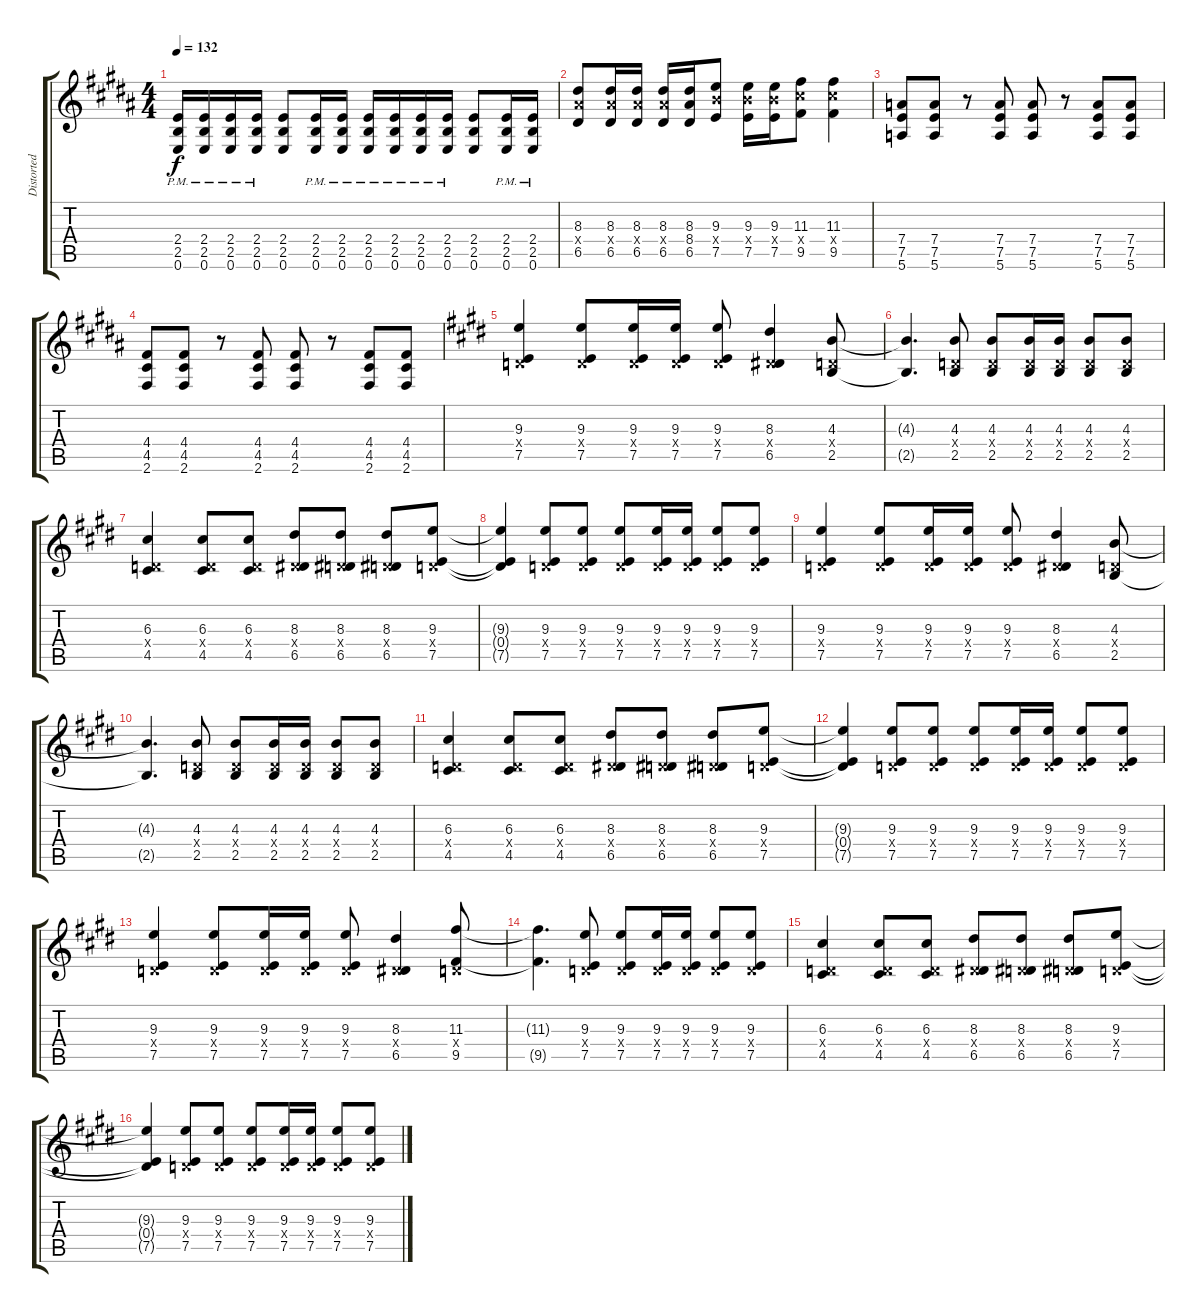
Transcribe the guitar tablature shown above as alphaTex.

\track ("Distorted Guitar (Matt Skiba)" "Distorted ") {instrument distortionguitar}
\staff {score tabs}
\tuning (E4 B3 G3 D3 A2 E2) {hide}
\ts (4 4)
\tempo 132
\clef g2
\ks b
(2.4{pm} 2.5{pm} 0.6{pm}).16{dy f} (2.4{pm} 2.5{pm} 0.6{pm}).16 (2.4{pm} 2.5{pm} 0.6{pm}).16 (2.4{pm} 2.5{pm} 0.6{pm}).16 (2.4 2.5 0.6).8 (2.4{pm} 2.5{pm} 0.6{pm}).16 (2.4{pm} 2.5{pm} 0.6{pm}).16 (2.4{pm} 2.5{pm} 0.6{pm}).16 (2.4{pm} 2.5{pm} 0.6{pm}).16 (2.4{pm} 2.5{pm} 0.6{pm}).16 (2.4{pm} 2.5{pm} 0.6{pm}).16 (2.4 2.5 0.6).8 (2.4{pm} 2.5{pm} 0.6{pm}).16 (2.4{pm} 2.5{pm} 0.6{pm}).16 |
(8.3 8.4{x} 6.5).8 (8.3 8.4{x} 6.5).16 (8.3 8.4{x} 6.5).16 (8.3 8.4{x} 6.5).16 (8.3 8.4 6.5).16 (9.3 9.4{x} 7.5).8 (9.3 9.4{x} 7.5).16 (9.3 9.4{x} 7.5).16 (11.3 11.4{x} 9.5).8 (11.3 11.4{x} 9.5).4 |
(7.4 7.5 5.6).8 (7.4 7.5 5.6).8 r.8 (7.4 7.5 5.6).8 (7.4 7.5 5.6).8 r.8 (7.4 7.5 5.6).8 (7.4 7.5 5.6).8 |
(4.4 4.5 2.6).8 (4.4 4.5 2.6).8 r.8 (4.4 4.5 2.6).8 (4.4 4.5 2.6).8 r.8 (4.4 4.5 2.6).8 (4.4 4.5 2.6).8 |
\ks e
(9.3 0.4{x} 7.5).4 (9.3 0.4{x} 7.5).8 (9.3 0.4{x} 7.5).16 (9.3 0.4{x} 7.5).16 (9.3 0.4{x} 7.5).8 (8.3 0.4{x} 6.5).4 (4.3 0.4{x} 2.5).8 |
(4.3{t} 2.5{t}).4{d} (4.3 0.4{x} 2.5).8 (4.3 0.4{x} 2.5).8 (4.3 0.4{x} 2.5).16 (4.3 0.4{x} 2.5).16 (4.3 0.4{x} 2.5).8 (4.3 0.4{x} 2.5).8 |
(6.3 0.4{x} 4.5).4 (6.3 0.4{x} 4.5).8 (6.3 0.4{x} 4.5).8 (8.3 0.4{x} 6.5).8 (8.3 0.4{x} 6.5).8 (8.3 0.4{x} 6.5).8 (9.3 0.4{x} 7.5).8 |
(9.3{t} 0.4{t} 7.5{t}).4 (9.3 0.4{x} 7.5).8 (9.3 0.4{x} 7.5).8 (9.3 0.4{x} 7.5).8 (9.3 0.4{x} 7.5).16 (9.3 0.4{x} 7.5).16 (9.3 0.4{x} 7.5).8 (9.3 0.4{x} 7.5).8 |
(9.3 0.4{x} 7.5).4 (9.3 0.4{x} 7.5).8 (9.3 0.4{x} 7.5).16 (9.3 0.4{x} 7.5).16 (9.3 0.4{x} 7.5).8 (8.3 0.4{x} 6.5).4 (4.3 0.4{x} 2.5).8 |
(4.3{t} 2.5{t}).4{d} (4.3 0.4{x} 2.5).8 (4.3 0.4{x} 2.5).8 (4.3 0.4{x} 2.5).16 (4.3 0.4{x} 2.5).16 (4.3 0.4{x} 2.5).8 (4.3 0.4{x} 2.5).8 |
(6.3 0.4{x} 4.5).4 (6.3 0.4{x} 4.5).8 (6.3 0.4{x} 4.5).8 (8.3 0.4{x} 6.5).8 (8.3 0.4{x} 6.5).8 (8.3 0.4{x} 6.5).8 (9.3 0.4{x} 7.5).8 |
(9.3{t} 0.4{t} 7.5{t}).4 (9.3 0.4{x} 7.5).8 (9.3 0.4{x} 7.5).8 (9.3 0.4{x} 7.5).8 (9.3 0.4{x} 7.5).16 (9.3 0.4{x} 7.5).16 (9.3 0.4{x} 7.5).8 (9.3 0.4{x} 7.5).8 |
(9.3 0.4{x} 7.5).4 (9.3 0.4{x} 7.5).8 (9.3 0.4{x} 7.5).16 (9.3 0.4{x} 7.5).16 (9.3 0.4{x} 7.5).8 (8.3 0.4{x} 6.5).4 (11.3 0.4{x} 9.5).8 |
(11.3{t} 9.5{t}).4{d} (9.3 0.4{x} 7.5).8 (9.3 0.4{x} 7.5).8 (9.3 0.4{x} 7.5).16 (9.3 0.4{x} 7.5).16 (9.3 0.4{x} 7.5).8 (9.3 0.4{x} 7.5).8 |
(6.3 0.4{x} 4.5).4 (6.3 0.4{x} 4.5).8 (6.3 0.4{x} 4.5).8 (8.3 0.4{x} 6.5).8 (8.3 0.4{x} 6.5).8 (8.3 0.4{x} 6.5).8 (9.3 0.4{x} 7.5).8 |
(9.3{t} 0.4{t} 7.5{t}).4 (9.3 0.4{x} 7.5).8 (9.3 0.4{x} 7.5).8 (9.3 0.4{x} 7.5).8 (9.3 0.4{x} 7.5).16 (9.3 0.4{x} 7.5).16 (9.3 0.4{x} 7.5).8 (9.3 0.4{x} 7.5).8
